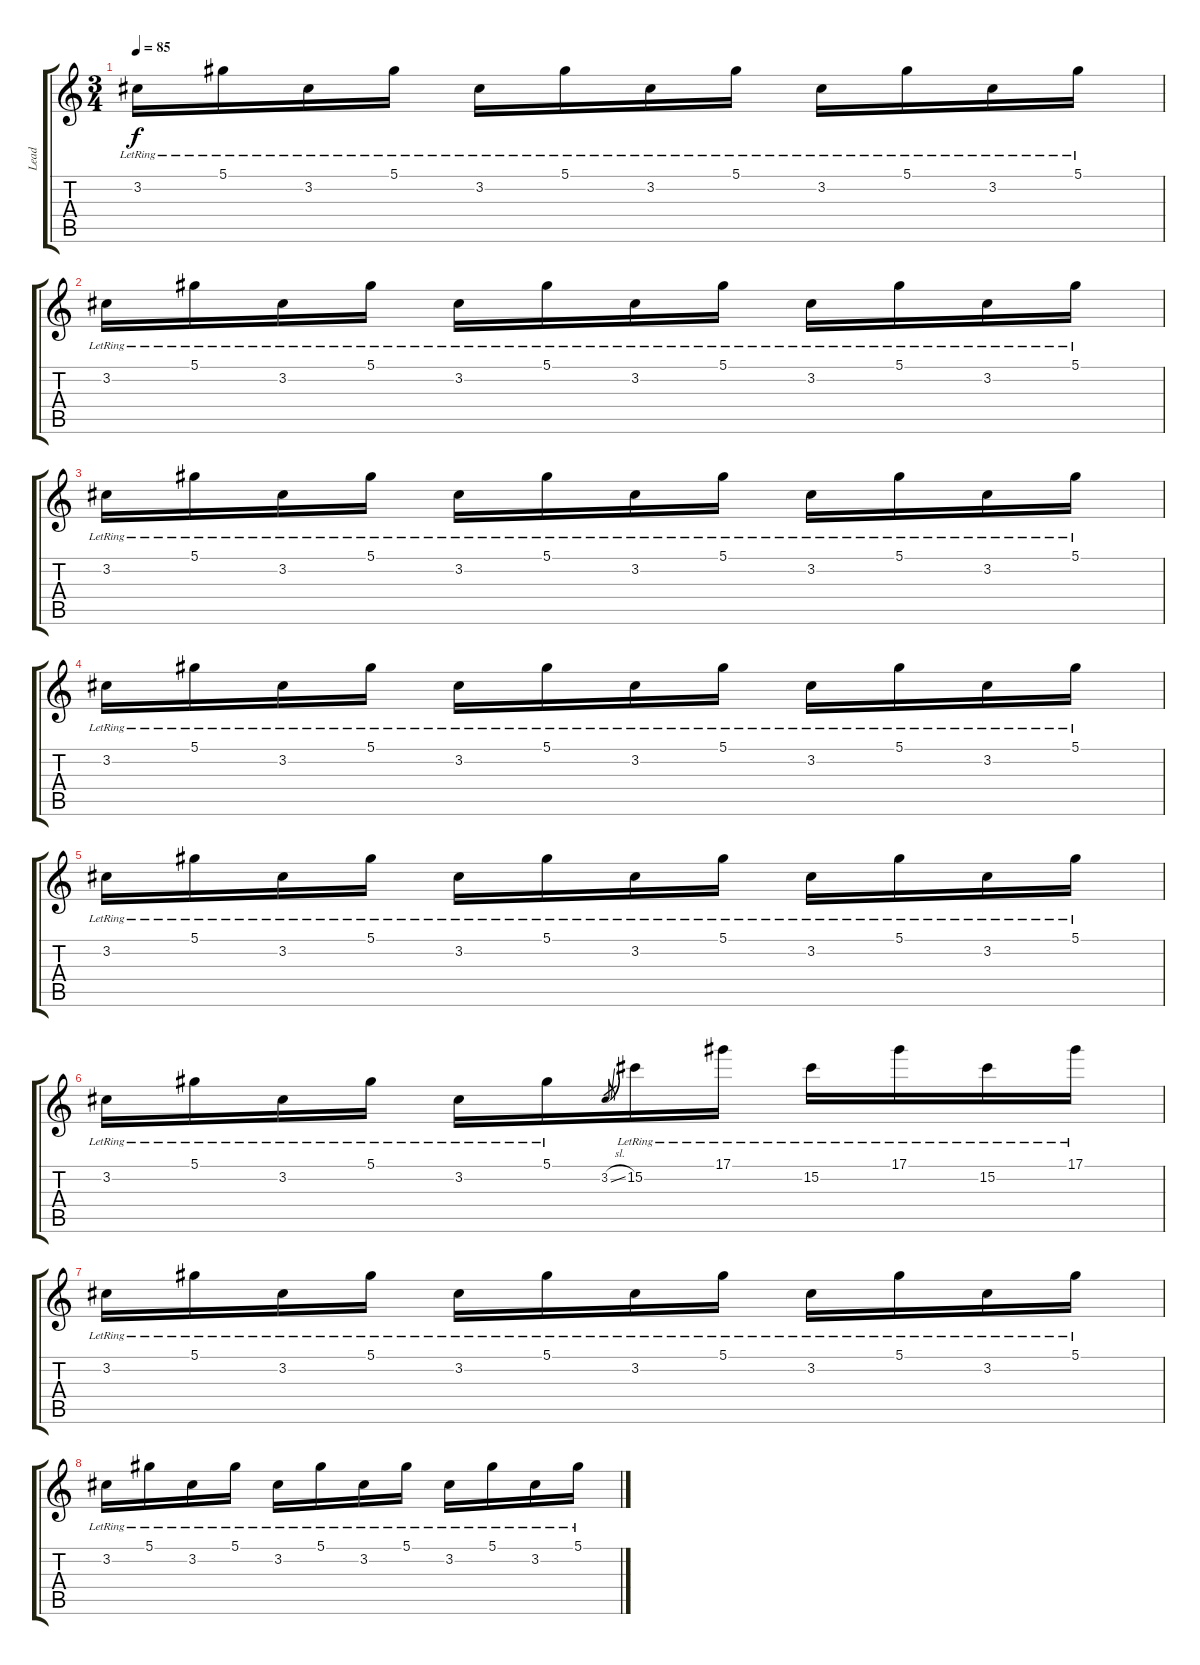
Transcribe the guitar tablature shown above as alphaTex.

\track ("Lead" "Lead") {instrument distortionguitar}
\staff {score tabs}
\tuning (Eb4 Bb3 Gb3 Db3 Ab2 Db2) {hide}
\ts (3 4)
\tempo 85
\clef g2
\ks c
3.2{lr}.16{dy f} 5.1{lr}.16 3.2{lr}.16 5.1{lr}.16 3.2{lr}.16 5.1{lr}.16 3.2{lr}.16 5.1{lr}.16 3.2{lr}.16 5.1{lr}.16 3.2{lr}.16 5.1{lr}.16 |
3.2{lr}.16 5.1{lr}.16 3.2{lr}.16 5.1{lr}.16 3.2{lr}.16 5.1{lr}.16 3.2{lr}.16 5.1{lr}.16 3.2{lr}.16 5.1{lr}.16 3.2{lr}.16 5.1{lr}.16 |
3.2{lr}.16 5.1{lr}.16 3.2{lr}.16 5.1{lr}.16 3.2{lr}.16 5.1{lr}.16 3.2{lr}.16 5.1{lr}.16 3.2{lr}.16 5.1{lr}.16 3.2{lr}.16 5.1{lr}.16 |
3.2{lr}.16 5.1{lr}.16 3.2{lr}.16 5.1{lr}.16 3.2{lr}.16 5.1{lr}.16 3.2{lr}.16 5.1{lr}.16 3.2{lr}.16 5.1{lr}.16 3.2{lr}.16 5.1{lr}.16 |
3.2{lr}.16 5.1{lr}.16 3.2{lr}.16 5.1{lr}.16 3.2{lr}.16 5.1{lr}.16 3.2{lr}.16 5.1{lr}.16 3.2{lr}.16 5.1{lr}.16 3.2{lr}.16 5.1{lr}.16 |
3.2{lr}.16 5.1{lr}.16 3.2{lr}.16 5.1{lr}.16 3.2{lr}.16 5.1{lr}.16 3.2{sl}.8{gr} 15.2{lr}.16 17.1{lr}.16 15.2{lr}.16 17.1{lr}.16 15.2{lr}.16 17.1{lr}.16 |
3.2{lr}.16 5.1{lr}.16 3.2{lr}.16 5.1{lr}.16 3.2{lr}.16 5.1{lr}.16 3.2{lr}.16 5.1{lr}.16 3.2{lr}.16 5.1{lr}.16 3.2{lr}.16 5.1{lr}.16 |
3.2{lr}.16 5.1{lr}.16 3.2{lr}.16 5.1{lr}.16 3.2{lr}.16 5.1{lr}.16 3.2{lr}.16 5.1{lr}.16 3.2{lr}.16 5.1{lr}.16 3.2{lr}.16 5.1{lr}.16
